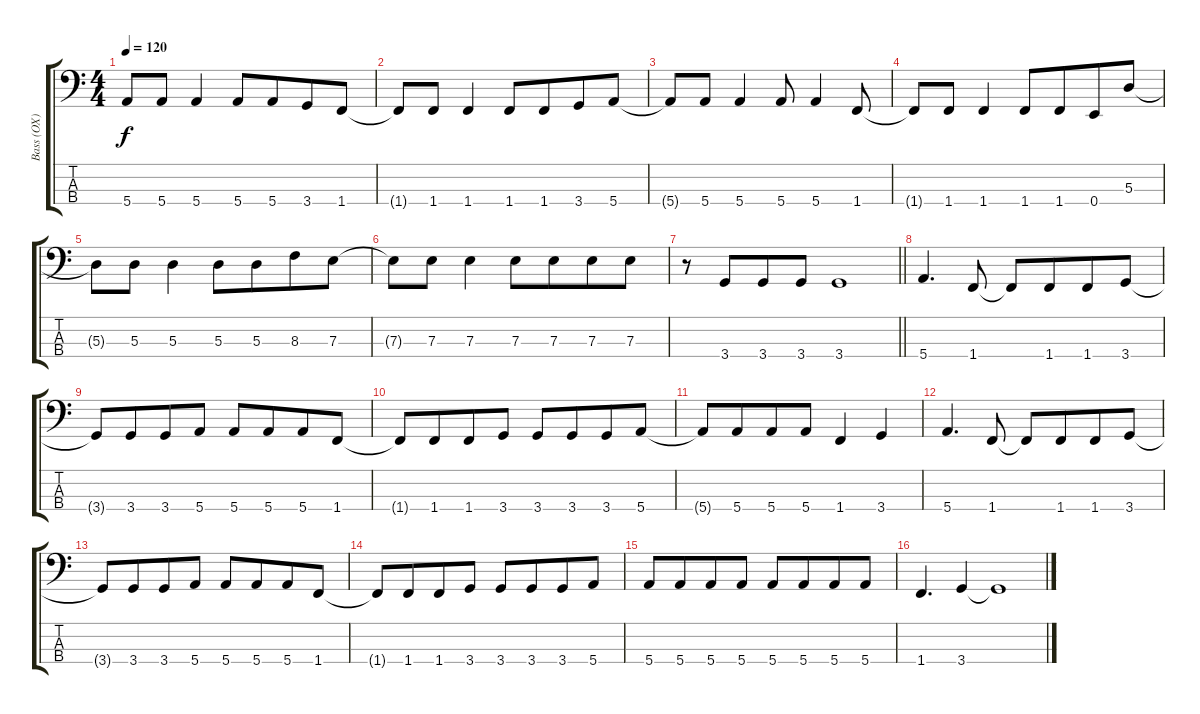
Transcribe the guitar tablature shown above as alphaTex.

\track ("Bass (OX)" "Bass (OX)") {instrument electricbassfinger}
\staff {score tabs}
\tuning (G2 D2 A1 E1) {hide}
\ts (4 4)
\tempo 120
\clef f4
\ks c
5.4{t}.8{dy f} 5.4.8 5.4.4 5.4.8 5.4.8{beam merge} 3.4.8 1.4.8 |
1.4{t}.8 1.4.8 1.4.4 1.4.8 1.4.8{beam merge} 3.4.8 5.4.8 |
5.4{t}.8 5.4.8 5.4.4 5.4.8 5.4.4 1.4.8 |
1.4{t}.8 1.4.8 1.4.4 1.4.8 1.4.8{beam merge} 0.4.8 5.3.8 |
5.3{t}.8 5.3.8 5.3.4 5.3.8 5.3.8{beam merge} 8.3.8 7.3.8 |
7.3{t}.8 7.3.8 7.3.4 7.3.8 7.3.8{beam merge} 7.3.8 7.3.8 |
\barLineRight lightlight
r.8 3.4.8{beam merge} 3.4.8 3.4.8 3.4.1 |
5.4.4{d} 1.4.8 1.4{t}.8 1.4.8{beam merge} 1.4.8 3.4.8 |
3.4{t}.8 3.4.8{beam merge} 3.4.8 5.4.8 5.4.8 5.4.8{beam merge} 5.4.8 1.4.8 |
1.4{t}.8 1.4.8{beam merge} 1.4.8 3.4.8 3.4.8 3.4.8{beam merge} 3.4.8 5.4.8 |
5.4{t}.8 5.4.8{beam merge} 5.4.8 5.4.8 1.4.4 3.4.4 |
5.4.4{d} 1.4.8 1.4{t}.8 1.4.8{beam merge} 1.4.8 3.4.8 |
3.4{t}.8 3.4.8{beam merge} 3.4.8 5.4.8 5.4.8 5.4.8{beam merge} 5.4.8 1.4.8 |
1.4{t}.8 1.4.8{beam merge} 1.4.8 3.4.8 3.4.8 3.4.8{beam merge} 3.4.8 5.4.8 |
5.4.8 5.4.8{beam merge} 5.4.8 5.4.8 5.4.8 5.4.8{beam merge} 5.4.8 5.4.8 |
1.4.4{d} 3.4.4 3.4{t}.1
